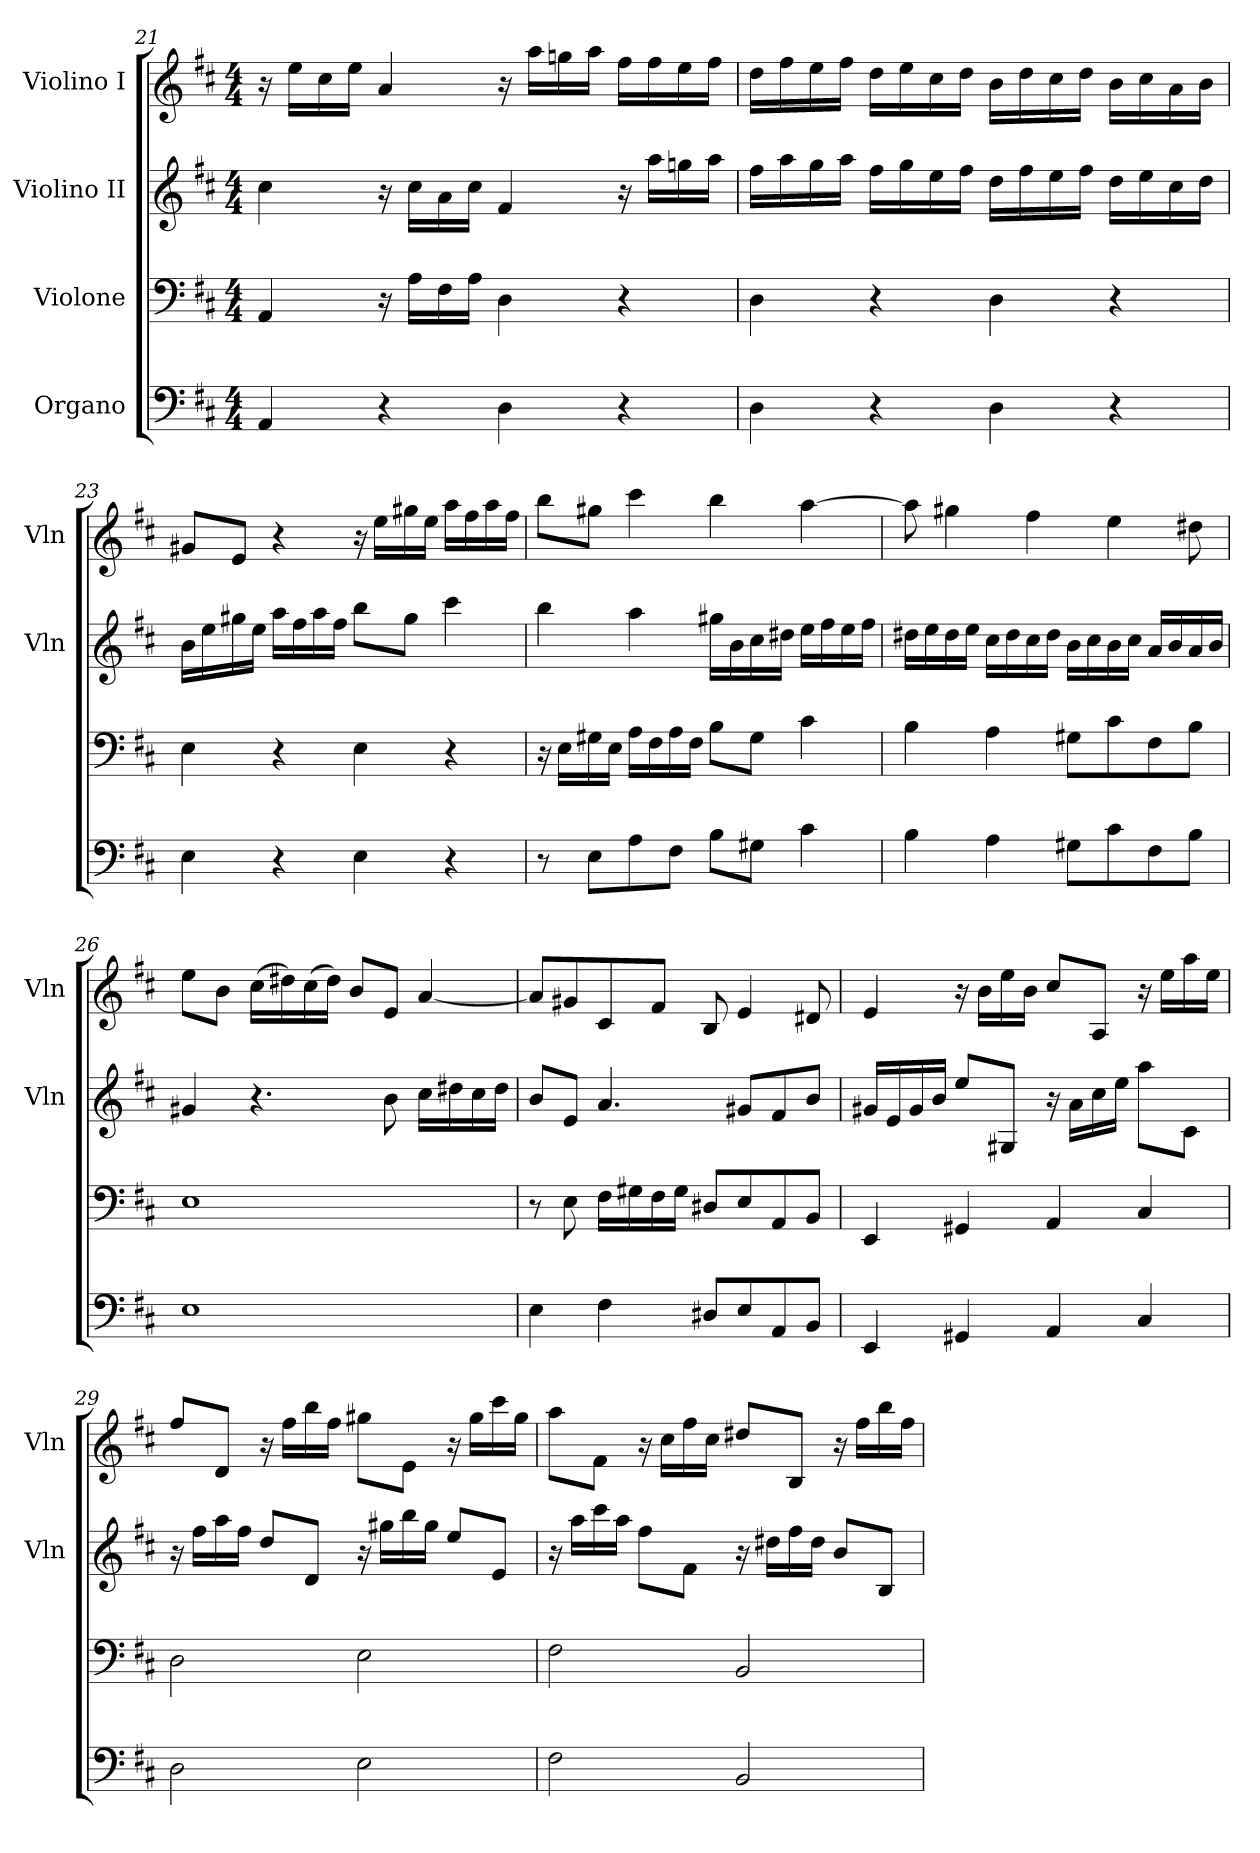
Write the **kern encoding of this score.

**kern	**kern	**kern	**kern
*part4	*part3	*part2	*part1
*staff4	*staff3	*staff2	*staff1
*I"Organo	*I"Violone	*I"Violino II	*I"Violino I
*	*	*I'Vln	*I'Vln
*clefF4	*clefF4	*clefG2	*clefG2
*k[f#c#]	*k[f#c#]	*k[f#c#]	*k[f#c#]
*D:	*D:	*D:	*D:
*M4/4	*M4/4	*M4/4	*M4/4
=21	=21	=21	=21
4AA	4AA	4cc#	16r
.	.	.	16eeLL
.	.	.	16cc#
.	.	.	16eeJJ
4r	16r	16r	4a
.	16ALL	16cc#LL	.
.	16F#	16a	.
.	16AJJ	16cc#JJ	.
4D	4D	4f#	16r
.	.	.	16aaLL
.	.	.	16ggn
.	.	.	16aaJJ
4r	4r	16r	16ff#LL
.	.	16aaLL	16ff#
.	.	16ggn	16ee
.	.	16aaJJ	16ff#JJ
=22	=22	=22	=22
4D	4D	16ff#LL	16ddLL
.	.	16aa	16ff#
.	.	16gg	16ee
.	.	16aaJJ	16ff#JJ
4r	4r	16ff#LL	16ddLL
.	.	16gg	16ee
.	.	16ee	16cc#
.	.	16ff#JJ	16ddJJ
4D	4D	16ddLL	16bLL
.	.	16ff#	16dd
.	.	16ee	16cc#
.	.	16ff#JJ	16ddJJ
4r	4r	16ddLL	16bLL
.	.	16ee	16cc#
.	.	16cc#	16a
.	.	16ddJJ	16bJJ
=23	=23	=23	=23
4E	4E	16bLL	8g#XL
.	.	16ee	.
.	.	16gg#X	8eJ
.	.	16eeJJ	.
4r	4r	16aaLL	4r
.	.	16ff#	.
.	.	16aa	.
.	.	16ff#JJ	.
4E	4E	8bbL	16r
.	.	.	16eeLL
.	.	8gg#J	16gg#X
.	.	.	16eeJJ
4r	4r	4ccc#	16aaLL
.	.	.	16ff#
.	.	.	16aa
.	.	.	16ff#JJ
=24	=24	=24	=24
8r	16r	4bb	8bbL
.	16ELL	.	.
8EL	16G#X	.	8gg#XJ
.	16EJJ	.	.
8A	16ALL	4aa	4ccc#
.	16F#	.	.
8F#J	16A	.	.
.	16F#JJ	.	.
8BL	8BL	16gg#XLL	4bb
.	.	16b	.
8G#XJ	8G#J	16cc#	.
.	.	16dd#XJJ	.
4c#	4c#	16eeLL	[4aa
.	.	16ff#	.
.	.	16ee	.
.	.	16ff#JJ	.
=25	=25	=25	=25
4B	4B	16dd#XLL	8aa]
.	.	16ee	.
.	.	16dd#	4gg#X
.	.	16eeJJ	.
4A	4A	16cc#LL	.
.	.	16dd#	.
.	.	16cc#	4ff#
.	.	16dd#JJ	.
8G#XL	8G#XL	16bLL	.
.	.	16cc#	.
8c#	8c#	16b	4ee
.	.	16cc#JJ	.
8F#	8F#	16aLL	.
.	.	16b	.
8BJ	8BJ	16a	8dd#X
.	.	16bJJ	.
=26	=26	=26	=26
1E	1E	4g#X	8eeL
.	.	.	8bJ
.	.	4.r	(16cc#LL
.	.	.	16dd#X)
.	.	.	(16cc#
.	.	.	16dd#JJ)
.	.	.	8bL
.	.	8b	8eJ
.	.	16cc#LL	[4a
.	.	16dd#X	.
.	.	16cc#	.
.	.	16dd#JJ	.
=27	=27	=27	=27
4E	8r	8bL	8aL]
.	8E	8eJ	8g#X
4F#	16F#LL	4.a	8c#
.	16G#X	.	.
.	16F#	.	8f#J
.	16G#JJ	.	.
8D#XL	8D#XL	.	8B
8E	8E	8g#XL	4e
8AA	8AA	8f#	.
8BBJ	8BBJ	8bJ	8d#X
=28	=28	=28	=28
4EE	4EE	16g#XLL	4e
.	.	16e	.
.	.	16g#	.
.	.	16bJJ	.
4GG#X	4GG#X	8eeL	16r
.	.	.	16bLL
.	.	8G#XJ	16ee
.	.	.	16bJJ
4AA	4AA	16r	8cc#L
.	.	16aLL	.
.	.	16cc#	8AJ
.	.	16eeJJ	.
4C#	4C#	8aaL	16r
.	.	.	16eeLL
.	.	8c#J	16aa
.	.	.	16eeJJ
=29	=29	=29	=29
2D	2D	16r	8ff#L
.	.	16ff#LL	.
.	.	16aa	8dJ
.	.	16ff#JJ	.
.	.	8ddL	16r
.	.	.	16ff#LL
.	.	8dJ	16bb
.	.	.	16ff#JJ
2E	2E	16r	8gg#XL
.	.	16gg#XLL	.
.	.	16bb	8eJ
.	.	16gg#JJ	.
.	.	8eeL	16r
.	.	.	16gg#LL
.	.	8eJ	16ccc#
.	.	.	16gg#JJ
=30	=30	=30	=30
2F#	2F#	16r	8aaL
.	.	16aaLL	.
.	.	16ccc#	8f#J
.	.	16aaJJ	.
.	.	8ff#L	16r
.	.	.	16cc#LL
.	.	8f#J	16ff#
.	.	.	16cc#JJ
2BB	2BB	16r	8dd#XL
.	.	16dd#XLL	.
.	.	16ff#	8BJ
.	.	16dd#JJ	.
.	.	8bL	16r
.	.	.	16ff#LL
.	.	8BJ	16bb
.	.	.	16ff#JJ
=	=	=	=
*-	*-	*-	*-
